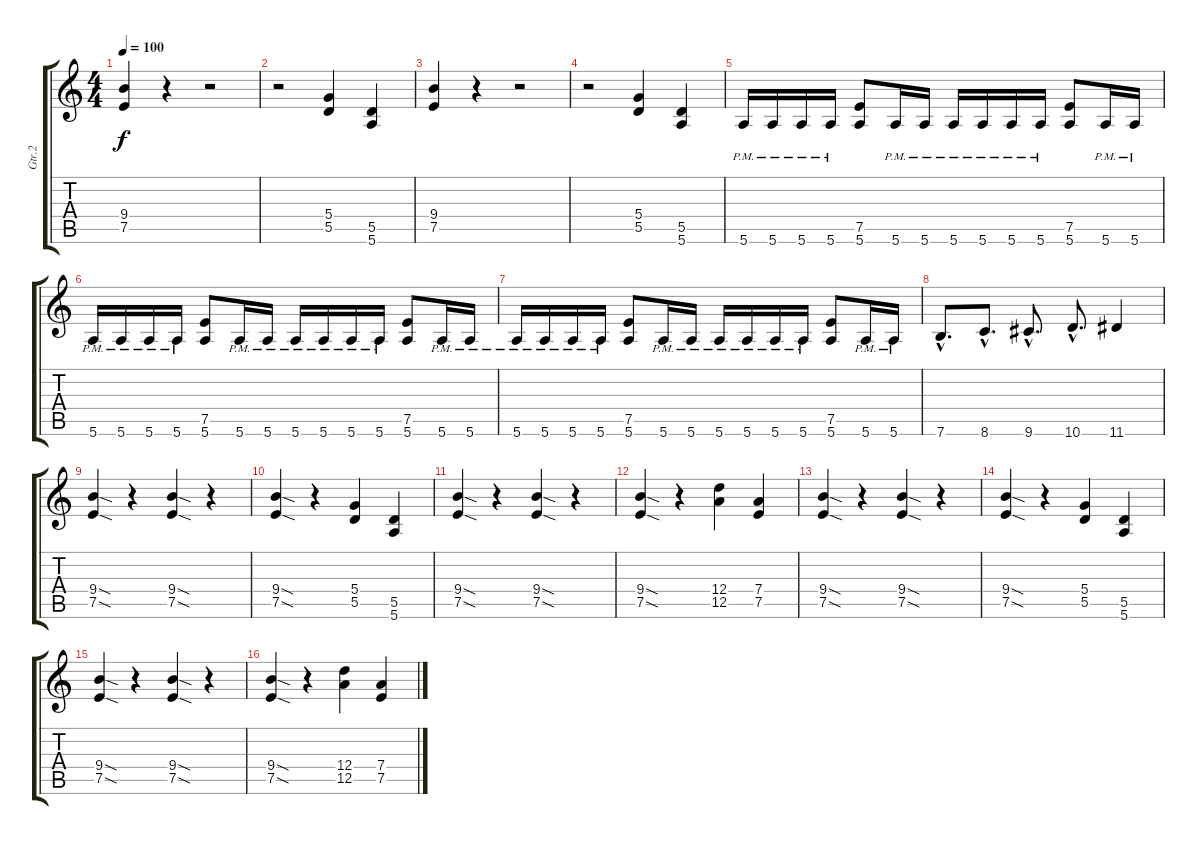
\track ("Gtr.2" "Gtr.2") {instrument overdrivenguitar}
\staff {score tabs}
\tuning (E4 B3 G3 D3 A2 E2) {hide}
\ts (4 4)
\tempo 100
\clef g2
\ks c
(9.4 7.5).4{dy f} r.4 r.2 |
r.2 (5.4 5.5).4 (5.5 5.6).4 |
(9.4 7.5).4 r.4 r.2 |
r.2 (5.4 5.5).4 (5.5 5.6).4 |
5.6{pm}.16 5.6{pm}.16 5.6{pm}.16 5.6{pm}.16 (7.5 5.6).8 5.6{pm}.16 5.6{pm}.16 5.6{pm}.16 5.6{pm}.16 5.6{pm}.16 5.6{pm}.16 (7.5 5.6).8 5.6{pm}.16 5.6{pm}.16 |
5.6{pm}.16 5.6{pm}.16 5.6{pm}.16 5.6{pm}.16 (7.5 5.6).8 5.6{pm}.16 5.6{pm}.16 5.6{pm}.16 5.6{pm}.16 5.6{pm}.16 5.6{pm}.16 (7.5 5.6).8 5.6{pm}.16 5.6{pm}.16 |
5.6{pm}.16 5.6{pm}.16 5.6{pm}.16 5.6{pm}.16 (7.5 5.6).8 5.6{pm}.16 5.6{pm}.16 5.6{pm}.16 5.6{pm}.16 5.6{pm}.16 5.6{pm}.16 (7.5 5.6).8 5.6{pm}.16 5.6{pm}.16 |
7.6{hac}.8{d} 8.6{hac}.8{d} 9.6{hac}.8{d} 10.6{hac}.8{d} 11.6.4 |
(9.4{sod} 7.5{sod}).4 r.4 (9.4{sod} 7.5{sod}).4 r.4 |
(9.4{sod} 7.5{sod}).4 r.4 (5.4 5.5).4 (5.5 5.6).4 |
(9.4{sod} 7.5{sod}).4 r.4 (9.4{sod} 7.5{sod}).4 r.4 |
(9.4{sod} 7.5{sod}).4 r.4 (12.4 12.5).4 (7.4 7.5).4 |
(9.4{sod} 7.5{sod}).4 r.4 (9.4{sod} 7.5{sod}).4 r.4 |
(9.4{sod} 7.5{sod}).4 r.4 (5.4 5.5).4 (5.5 5.6).4 |
(9.4{sod} 7.5{sod}).4 r.4 (9.4{sod} 7.5{sod}).4 r.4 |
(9.4{sod} 7.5{sod}).4 r.4 (12.4 12.5).4 (7.4 7.5).4
